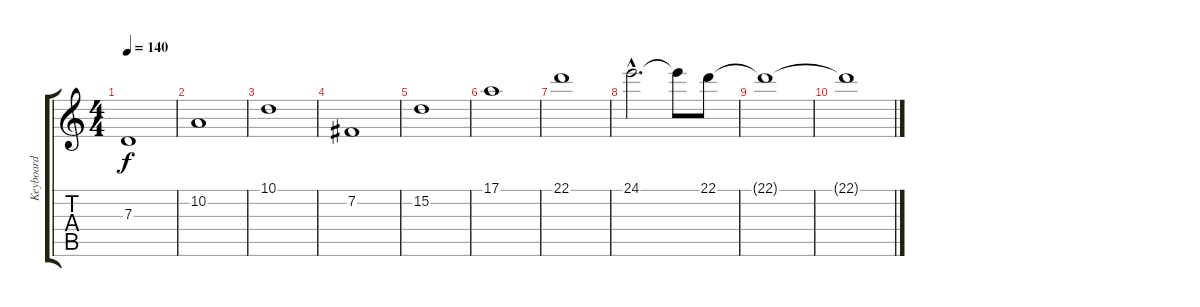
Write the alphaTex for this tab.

\track ("Keyboard" "Keyboard") {instrument synthstrings1}
\staff {score tabs}
\tuning (E4 B3 G3 D3 A2 E2) {hide}
\ts (4 4)
\tempo 140
\clef g2
\ks c
7.3.1{dy f instrument synthstrings1} |
10.2.1 |
10.1.1 |
7.2.1 |
15.2.1 |
17.1.1 |
22.1.1 |
24.1{hac}.2{d} 24.1{t}.8 22.1.8 |
22.1{t}.1 |
22.1{t}.1
